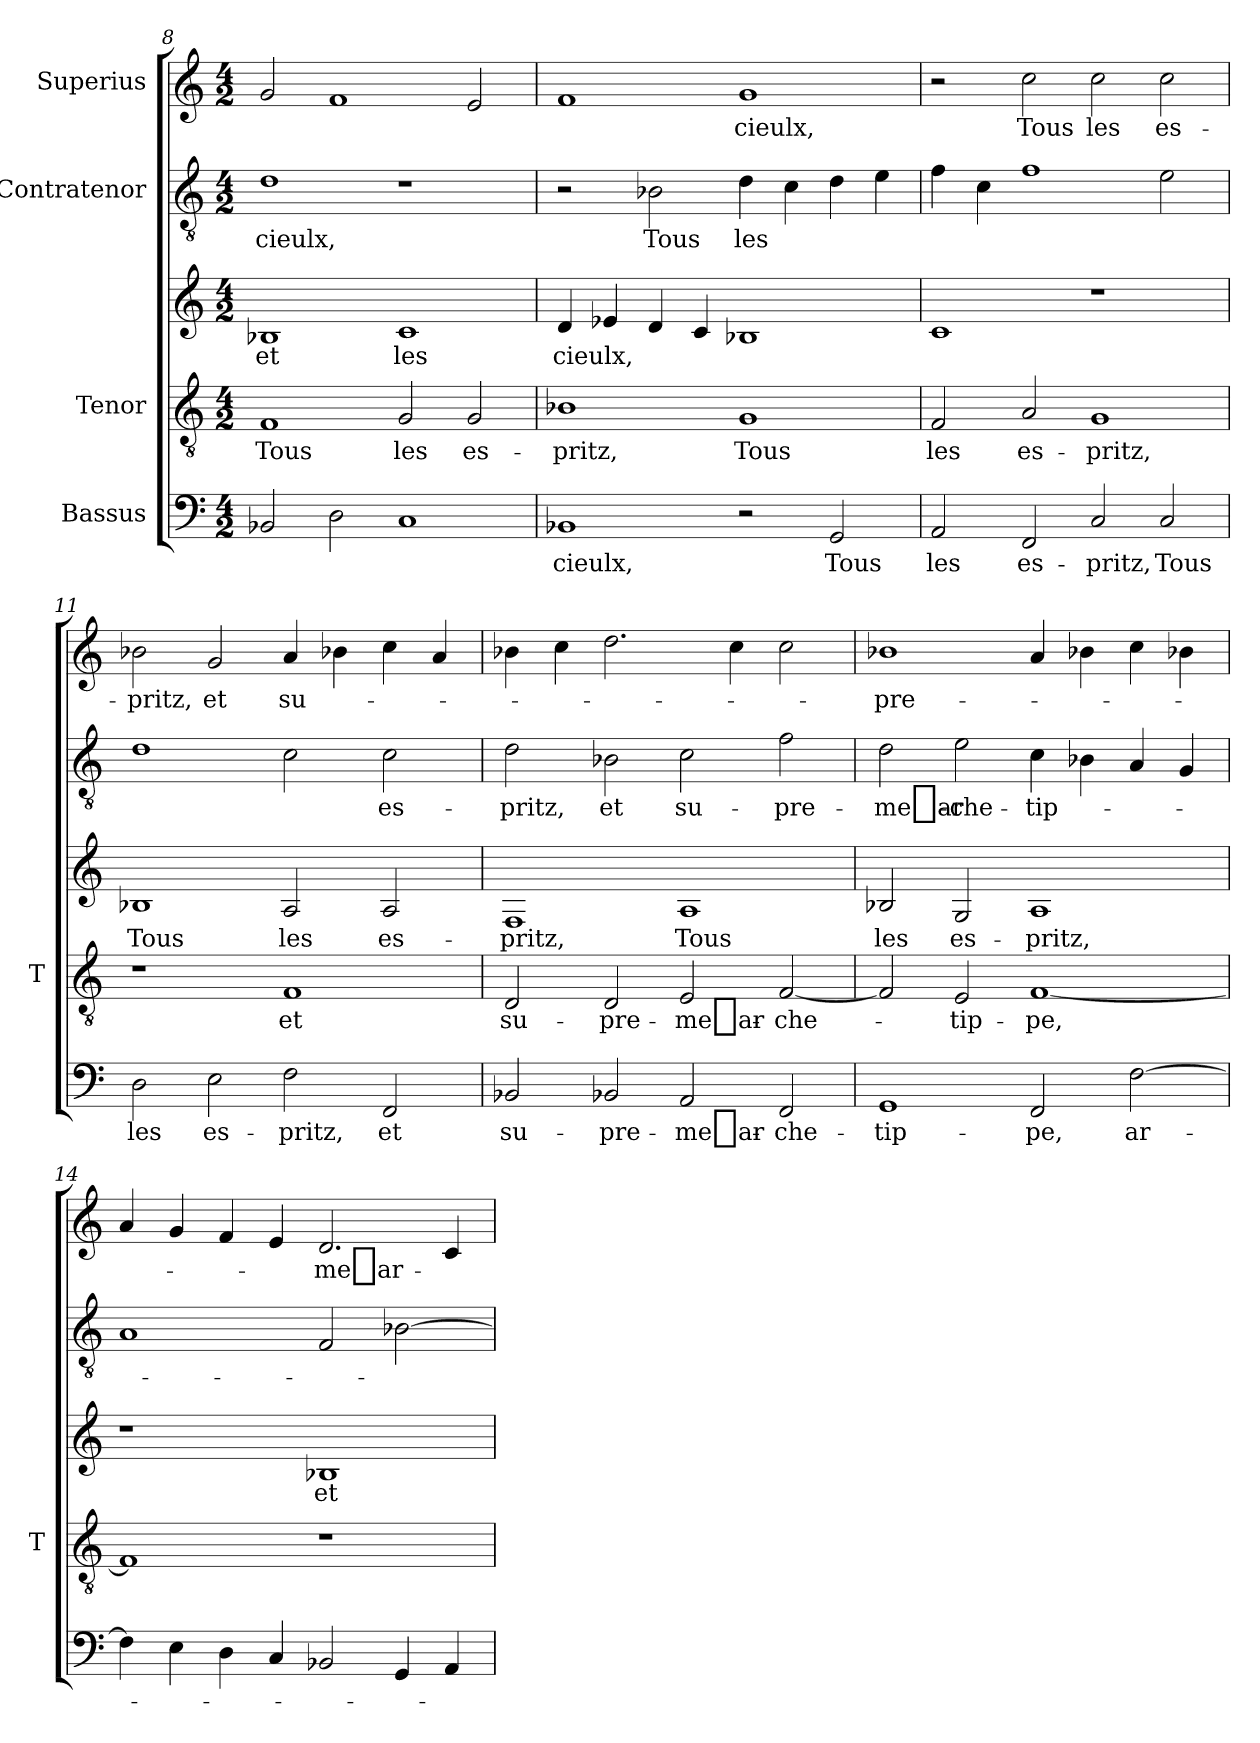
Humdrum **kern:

**kern	**text	**kern	**text	**kern	**text	**kern	**text	**kern	**text
*part5	*part5	*part4	*part4	*part3	*part3	*part2	*part2	*part1	*part1
*staff5	*staff5	*staff4	*staff4	*staff3	*staff3	*staff2	*staff2	*staff1	*staff1
*I"Bassus	*	*I"Tenor	*	*	*	*I"Contratenor	*	*I"Superius	*
*	*	*I'T	*	*	*	*	*	*	*
*clefF4	*	*clefGv2	*	*clefG2	*	*clefGv2	*	*clefG2	*
*k[]	*	*k[]	*	*k[]	*	*k[]	*	*k[]	*
*M4/2	*	*M4/2	*	*M4/2	*	*M4/2	*	*M4/2	*
=8	=8	=8	=8	=8	=8	=8	=8	=8	=8
2BB-X	.	1F	-Tous	1B-X	-et	1d	-cieulx,	2g	.
2D	.	.	.	.	.	.	.	1f	.
1C	.	2G	-les	1c	-les	1r	.	.	.
.	.	2G	es-	.	.	.	.	2e	.
=9	=9	=9	=9	=9	=9	=9	=9	=9	=9
1BB-X	-cieulx,	1B-X	-pritz,	4d	-cieulx,	2r	.	1f	.
.	.	.	.	4e-X	.	.	.	.	.
.	.	.	.	4d	.	2B-X	-Tous	.	.
.	.	.	.	4c	.	.	.	.	.
2r	.	1G	-Tous	1B-X	.	4d	-les	1g	-cieulx,
.	.	.	.	.	.	4c	.	.	.
2GG	-Tous	.	.	.	.	4d	.	.	.
.	.	.	.	.	.	4e	.	.	.
=10	=10	=10	=10	=10	=10	=10	=10	=10	=10
2AA	-les	2F	-les	1c	.	4f	.	2r	.
.	.	.	.	.	.	4c	.	.	.
2FF	es-	2A	es-	.	.	1f	.	2cc	-Tous
2C	-pritz,	1G	-pritz,	1r	.	.	.	2cc	-les
2C	-Tous	.	.	.	.	2e	.	2cc	es-
=11	=11	=11	=11	=11	=11	=11	=11	=11	=11
2D	-les	1r	.	1B-X	-Tous	1d	.	2b-X	-pritz,
2E	es-	.	.	.	.	.	.	2g	-et
2F	-pritz,	1F	-et	2A	-les	2c	.	4a	su-
.	.	.	.	.	.	.	.	4b-X	.
2FF	-et	.	.	2A	es-	2c	es-	4cc	.
.	.	.	.	.	.	.	.	4a	.
=12	=12	=12	=12	=12	=12	=12	=12	=12	=12
2BB-X	su-	2D	su-	1F	-pritz,	2d	-pritz,	4b-X	.
.	.	.	.	.	.	.	.	4cc	.
2BB-X	pre-	2D	pre-	.	.	2B-X	-et	2.dd	.
2AA	me_ar-	2E	me_ar-	1A	-Tous	2c	su-	.	.
.	.	.	.	.	.	.	.	4cc	.
2FF	che-	[2F	che-	.	.	2f	pre-	2cc	.
=13	=13	=13	=13	=13	=13	=13	=13	=13	=13
1GG	tip-	2F]	.	2B-X	-les	2d	me_ar-	1b-X	pre-
.	.	2E	tip-	2G	es-	2e	che-	.	.
2FF	-pe,	[1F	-pe,	1A	-pritz,	4c	tip-	4a	.
.	.	.	.	.	.	4B-X	.	4b-X	.
[2F	ar-	.	.	.	.	4A	.	4cc	.
.	.	.	.	.	.	4G	.	4b-X	.
=14	=14	=14	=14	=14	=14	=14	=14	=14	=14
4F]	.	1F]	.	1r	.	1A	.	4a	.
4E	.	.	.	.	.	.	.	4g	.
4D	.	.	.	.	.	.	.	4f	.
4C	.	.	.	.	.	.	.	4e	.
2BB-X	.	1r	.	1B-X	-et	2F	.	2.d	me_ar-
4GG	.	.	.	.	.	[2B-X	.	.	.
4AA	.	.	.	.	.	.	.	4c	.
=	=	=	=	=	=	=	=	=	=
*-	*-	*-	*-	*-	*-	*-	*-	*-	*-
